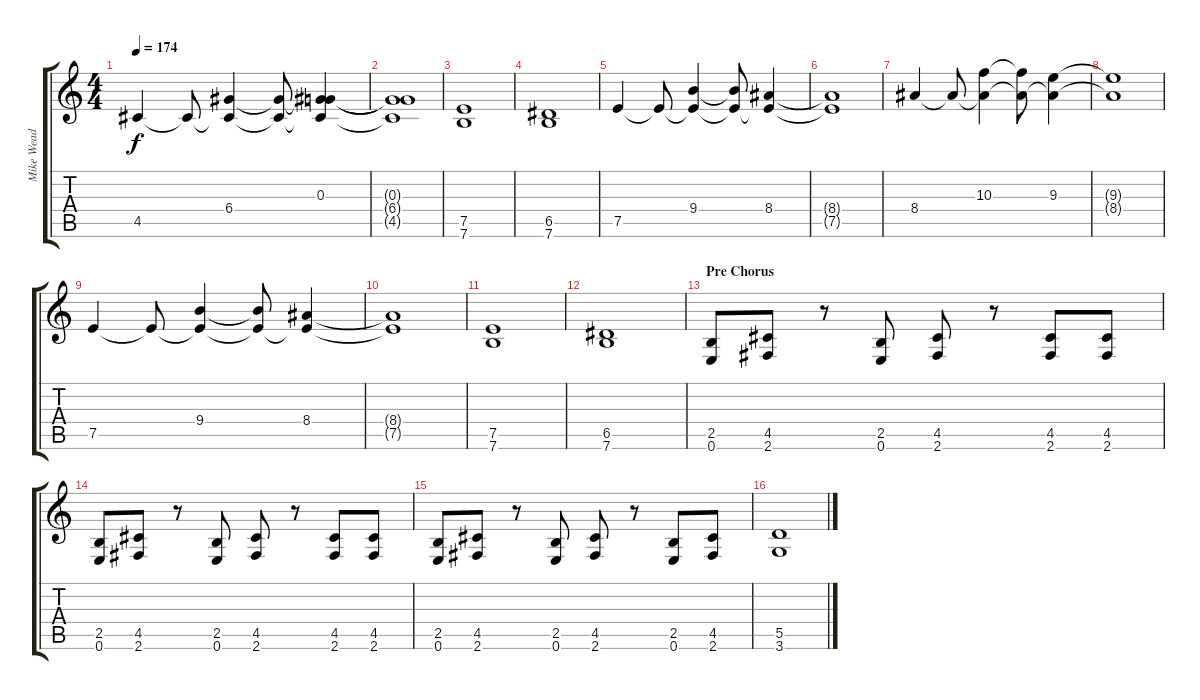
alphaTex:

\track ("Mike Wead" "Mike Wead") {instrument distortionguitar}
\staff {score tabs}
\tuning (E4 B3 G3 D3 A2 E2) {hide}
\ts (4 4)
\tempo 174
\clef g2
\ks c
4.5.4{dy f} 4.5{t}.8 (6.4 4.5{t}).4 (6.4{t} 4.5{t}).8 (0.3 6.4{t} 4.5{t}).4 |
(0.3{t} 6.4{t} 4.5{t}).1 |
(7.5 7.6).1 |
(6.5 7.6).1 |
7.5.4 7.5{t}.8 (9.4 7.5{t}).4 (9.4{t} 7.5{t}).8 (8.4 7.5{t}).4 |
(8.4{t} 7.5{t}).1 |
8.4.4 8.4{t}.8 (10.3 8.4{t}).4 (10.3{t} 8.4{t}).8 (9.3 8.4{t}).4 |
(9.3{t} 8.4{t}).1 |
7.5.4 7.5{t}.8 (9.4 7.5{t}).4 (9.4{t} 7.5{t}).8 (8.4 7.5{t}).4 |
(8.4{t} 7.5{t}).1 |
(7.5 7.6).1 |
(6.5 7.6).1 |
\section ("" "Pre Chorus")
(2.5 0.6).8 (4.5 2.6).8 r.8 (2.5 0.6).8 (4.5 2.6).8 r.8 (4.5 2.6).8 (4.5 2.6).8 |
(2.5 0.6).8 (4.5 2.6).8 r.8 (2.5 0.6).8 (4.5 2.6).8 r.8 (4.5 2.6).8 (4.5 2.6).8 |
(2.5 0.6).8 (4.5 2.6).8 r.8 (2.5 0.6).8 (4.5 2.6).8 r.8 (2.5 0.6).8 (4.5 2.6).8 |
(5.5 3.6).1
